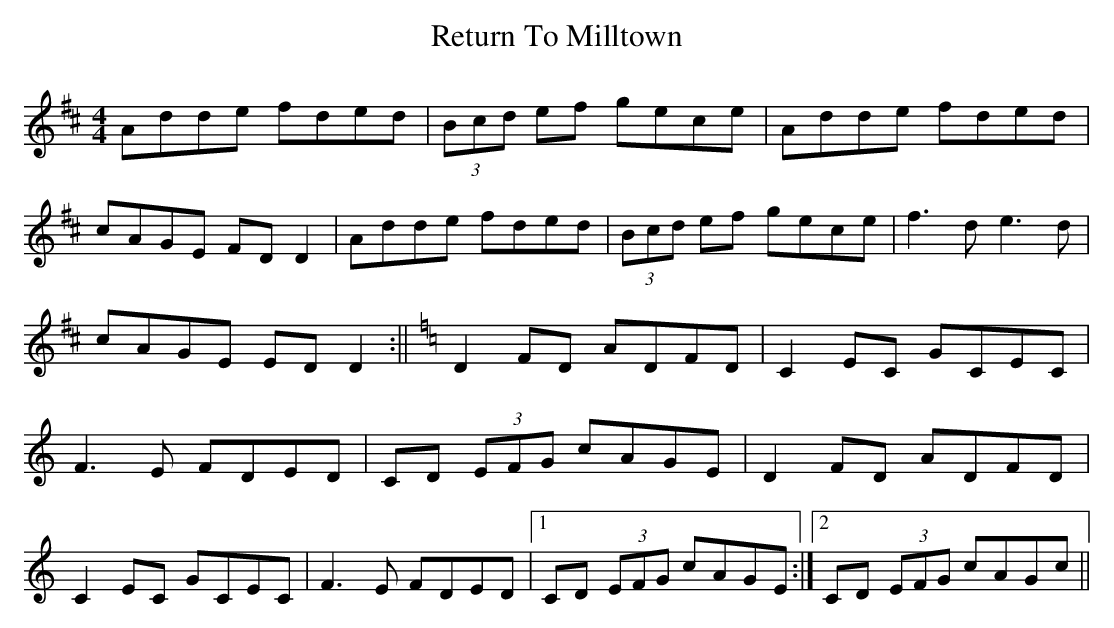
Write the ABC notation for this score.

X:1
T:Return To Milltown
M:4/4
L:1/8
K:D
Adde fded|(3Bcd ef gece|Adde fded|cAGE FDD2|\
Adde fded|(3Bcd ef gece|f3d e3d|cAGE EDD2:||\
K:C\
D2FD ADFD|C2EC GCEC|F3E FDED|CD (3EFG cAGE|\
D2FD ADFD|C2EC GCEC|F3E FDED|1 CD (3EFG cAGE:|2 CD (3EFG cAGc||
